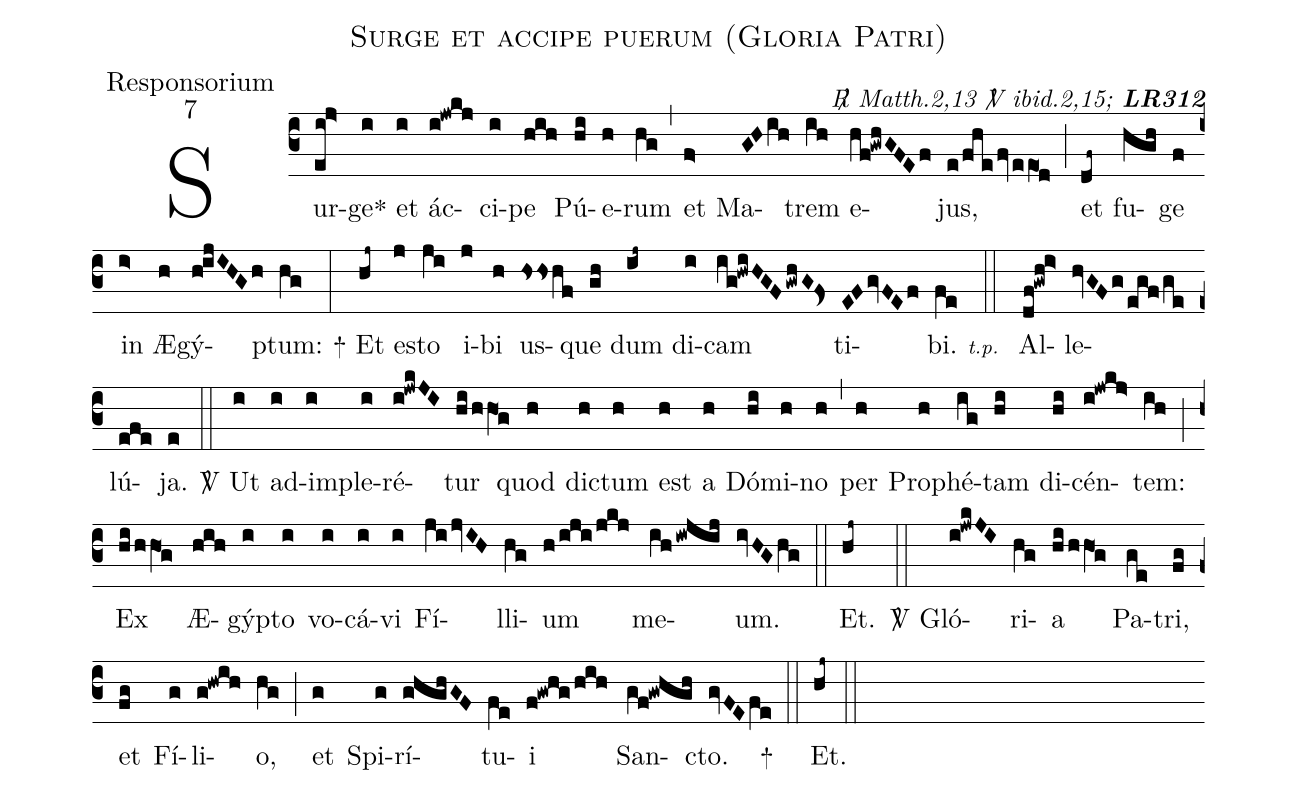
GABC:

name:Surge et accipe puerum (Gloria Patri);
office-part:Responsorium;
mode:7;
commentary:{\itshape\mdseries \Rbar\ Matth.2,13 \Vbar\  ibid.2,15;\/} {\bfseries LR312};
%%
(c3) Sur(ei!j>)ge<sp>*</sp>(i) et(i) ác(i!jwkj)ci(i)pe(hih) Pú(hi)e(h)rum(hg) (,)
et(f>) Ma(GHih)trem(ih) e(hf!gwhGFEf)jus,(e/fhefveeO1d) (;)
et(df~) fu(hgh)ge(f) in(i>) Æ(h)gý(hijIHGh)ptum:(hg) (:)
<sp>+</sp> Et(hj~) e(j)sto(ji) i(j)bi(h) us(Hsshf)que(gh) dum(ij~) di(i)cam(ig!hwiHGFgwhG!fs<) ti(EFgvFEf)bi.(fe) (::)
<v>{\scriptsize\itshape t.p.\ }</v> Al(df!gwh!i>)le(hvGFg/egf/ge)lú(efe)ja.(e) (::)
<sp>V/</sp> Ut(i) ad(i)im(i)ple(i)ré(i!jwkJI)tur(hi/hhO1g) quod(h) di(h)ctum(h) est(h) a(h) Dó(hi)mi(h)no(h) (,)
per(h) Pro(h)phé(ig)tam(hi) di(hi)cén(i!jwkj>)tem:(ih) (;)
Ex(hi/hhO1g) Æ(hih)gý(i)pto(i) vo(i)cá(i)vi(i) Fí(jijvIH)lli(hg)um(h/iji/jkj) me(ih/iwjij)um.(ivHGhg) (::)
Et.(hj~) (::)
<sp>V/</sp> Gló(i!jwkJI)ri(hg)a(hi/hhO1g) Pa(ge)tri,(fg) et(fg) Fí(g)li(g!hwih)o,(hg) (;)
et(g) Spi(g)rí(ghghGF)tu(fe)i(f!gwhg/hih) San(gf!gwhgh)cto.(gvFEfe) <sp>+</sp> (::)
Et.(hj~) (::)
